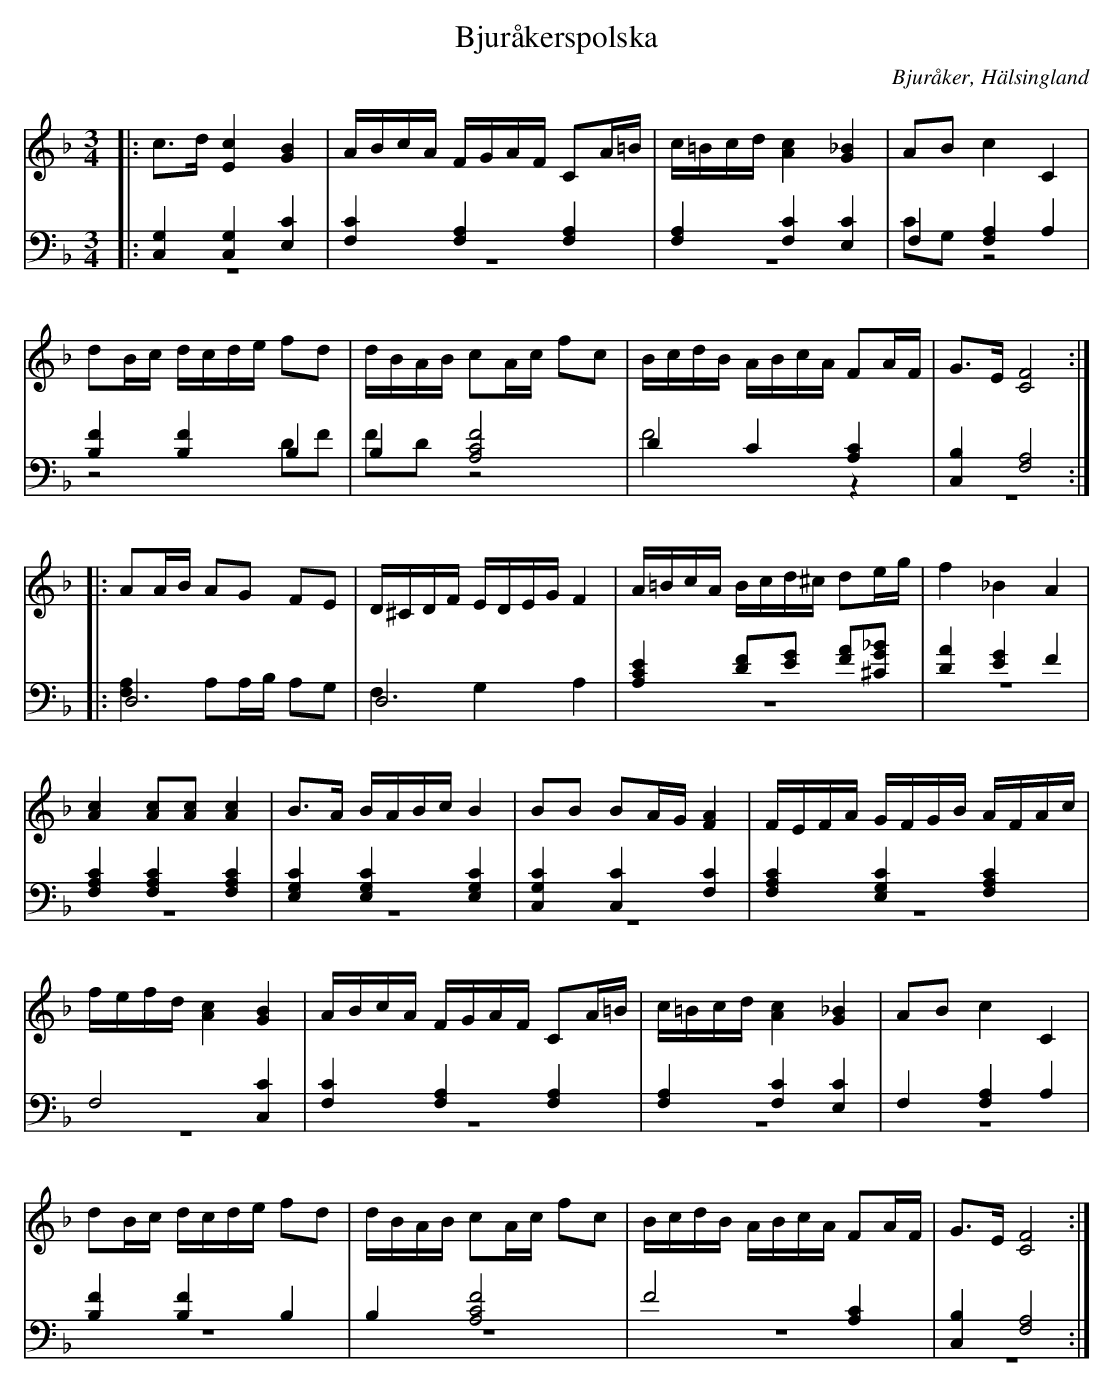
X:1
T: Bjuråkerspolska
O: Bjuråker, Hälsingland
M: 3/4
L: 1/16
K: F
V:1
V:2
V:3 merge
V:1
|: c2>d2 [E4c4] [G4B4]|ABcA FGAF C2A=B|c=Bcd [A4c4] [G4_B4]|A2B2 c4 C4 |
d2Bc dcde f2d2|dBAB c2Ac f2c2|BcdB ABcA F2AF|G2>E2 [C8F8]:|
|:A2AB A2G2 F2E2|D^CDF EDEG F4|A=BcA Bcd^c d2eg|f4 _B4 A4 |
[A4c4] [A2c2][A2c2] [A4c4]|B2>A2 BABc B4|B2B2 B2AG [F4A4]|FEFA GFGB AFAc|
fefd [A4c4] [G4B4]|ABcA FGAF C2A=B|c=Bcd [A4c4] [G4_B4]|A2B2 c4 C4 |
d2Bc dcde f2d2|dBAB c2Ac f2c2|BcdB ABcA F2AF|G2>E2 [C8F8]:|
V:2 clef=bass
|: [C,4G,4] [C,4G,4] [E,4C4]|[F,4C4] [F,4A,4] [F,4A,4]|[F,4A,4] [F,4C4] [E,4C4]| F,4 [F,4A,4] A,4|
[B,4F4] [B,4F4] B,4|B,4 [A,8C8F8]|D4 C4 [A,4C4]|[C,4B,4] [F,8A,8]:|
|:D,12|D,12|[A,4C4E4] [D2F2][E2G2] [F2A2][^C2G2_B2]|
[D4A4] [E4G4] F4|[F,4A,4C4] [F,4A,4C4] [F,4A,4C4]|[E,4G,4C4] [E,4G,4C4] [E,4G,4C4]|[C,4G,4C4] [C,4C4] [F,4C4]|
[F,4A,4C4] [E,4G,4C4] [F,4A,4C4]|F,8 [C,4C4]|[F,4C4] [F,4A,4] [F,4A,4]|[F,4A,4] [F,4C4] [E,4C4]|
F,4 [F,4A,4] A,4|[B,4F4] [B,4F4] B,4|B,4 [A,8C8F8]|F8  [A,4C4]|[C,4B,4] [F,8A,8]:|
V:3 clef=bass
|:z12|z12|z12|C2G,2 z8 |
z8 D2F2|F2D2 z8|F8 z4|z12:|
|:[F,4A,4] A,2A,B, A,2G,2|F,4 G,4 A,4|z12|z12 |
z12|z12|z12|z12|
z12|z12|z12|z12 |
z12|z12|z12|z12:|
